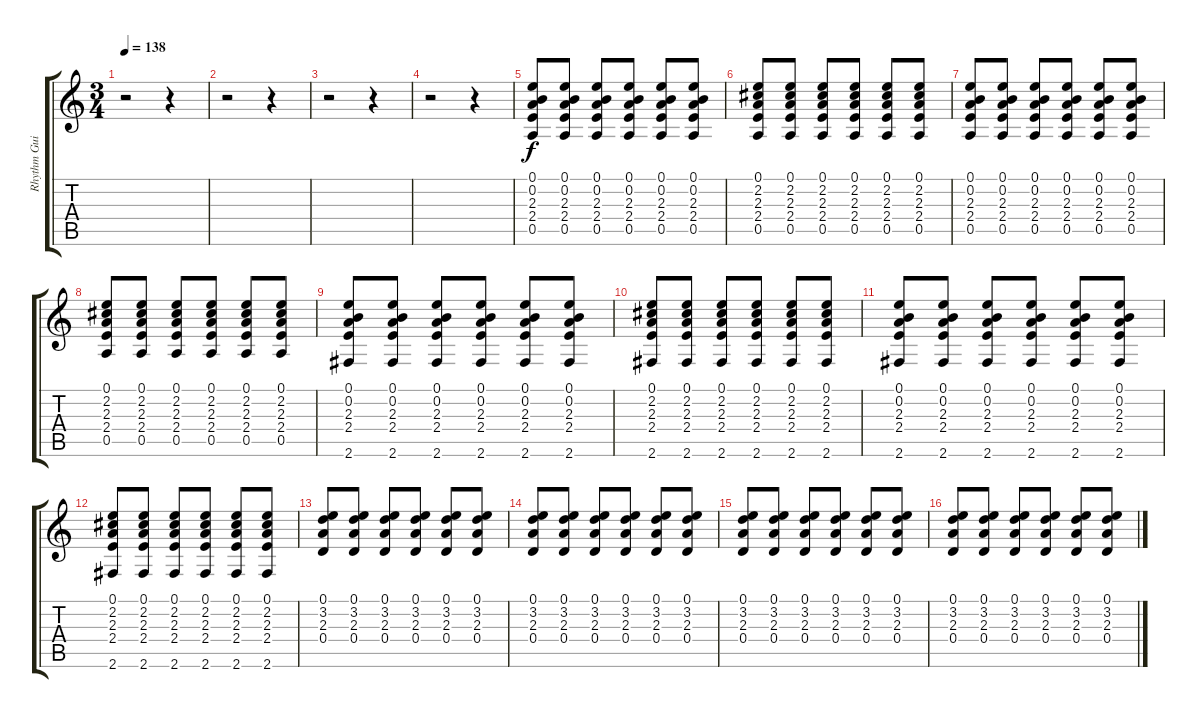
\track ("Rhythm Guitar" "Rhythm Gui") {instrument distortionguitar}
\staff {score tabs}
\tuning (E4 B3 G3 D3 A2 E2) {hide}
\ts (3 4)
\tempo 138
\clef g2
\ks c
r.2{dy f} r.4 |
r.2 r.4 |
r.2 r.4 |
r.2 r.4 |
(0.1 0.2 2.3 2.4 0.5).8 (0.1 0.2 2.3 2.4 0.5).8 (0.1 0.2 2.3 2.4 0.5).8 (0.1 0.2 2.3 2.4 0.5).8 (0.1 0.2 2.3 2.4 0.5).8 (0.1 0.2 2.3 2.4 0.5).8 |
(0.1 2.2 2.3 2.4 0.5).8 (0.1 2.2 2.3 2.4 0.5).8 (0.1 2.2 2.3 2.4 0.5).8 (0.1 2.2 2.3 2.4 0.5).8 (0.1 2.2 2.3 2.4 0.5).8 (0.1 2.2 2.3 2.4 0.5).8 |
(0.1 0.2 2.3 2.4 0.5).8 (0.1 0.2 2.3 2.4 0.5).8 (0.1 0.2 2.3 2.4 0.5).8 (0.1 0.2 2.3 2.4 0.5).8 (0.1 0.2 2.3 2.4 0.5).8 (0.1 0.2 2.3 2.4 0.5).8 |
(0.1 2.2 2.3 2.4 0.5).8 (0.1 2.2 2.3 2.4 0.5).8 (0.1 2.2 2.3 2.4 0.5).8 (0.1 2.2 2.3 2.4 0.5).8 (0.1 2.2 2.3 2.4 0.5).8 (0.1 2.2 2.3 2.4 0.5).8 |
(0.1 0.2 2.3 2.4 2.6).8 (0.1 0.2 2.3 2.4 2.6).8 (0.1 0.2 2.3 2.4 2.6).8 (0.1 0.2 2.3 2.4 2.6).8 (0.1 0.2 2.3 2.4 2.6).8 (0.1 0.2 2.3 2.4 2.6).8 |
(0.1 2.2 2.3 2.4 2.6).8 (0.1 2.2 2.3 2.4 2.6).8 (0.1 2.2 2.3 2.4 2.6).8 (0.1 2.2 2.3 2.4 2.6).8 (0.1 2.2 2.3 2.4 2.6).8 (0.1 2.2 2.3 2.4 2.6).8 |
(0.1 0.2 2.3 2.4 2.6).8 (0.1 0.2 2.3 2.4 2.6).8 (0.1 0.2 2.3 2.4 2.6).8 (0.1 0.2 2.3 2.4 2.6).8 (0.1 0.2 2.3 2.4 2.6).8 (0.1 0.2 2.3 2.4 2.6).8 |
(0.1 2.2 2.3 2.4 2.6).8 (0.1 2.2 2.3 2.4 2.6).8 (0.1 2.2 2.3 2.4 2.6).8 (0.1 2.2 2.3 2.4 2.6).8 (0.1 2.2 2.3 2.4 2.6).8 (0.1 2.2 2.3 2.4 2.6).8 |
(0.1 3.2 2.3 0.4).8 (0.1 3.2 2.3 0.4).8 (0.1 3.2 2.3 0.4).8 (0.1 3.2 2.3 0.4).8 (0.1 3.2 2.3 0.4).8 (0.1 3.2 2.3 0.4).8 |
(0.1 3.2 2.3 0.4).8 (0.1 3.2 2.3 0.4).8 (0.1 3.2 2.3 0.4).8 (0.1 3.2 2.3 0.4).8 (0.1 3.2 2.3 0.4).8 (0.1 3.2 2.3 0.4).8 |
(0.1 3.2 2.3 0.4).8 (0.1 3.2 2.3 0.4).8 (0.1 3.2 2.3 0.4).8 (0.1 3.2 2.3 0.4).8 (0.1 3.2 2.3 0.4).8 (0.1 3.2 2.3 0.4).8 |
(0.1 3.2 2.3 0.4).8 (0.1 3.2 2.3 0.4).8 (0.1 3.2 2.3 0.4).8 (0.1 3.2 2.3 0.4).8 (0.1 3.2 2.3 0.4).8 (0.1 3.2 2.3 0.4).8
